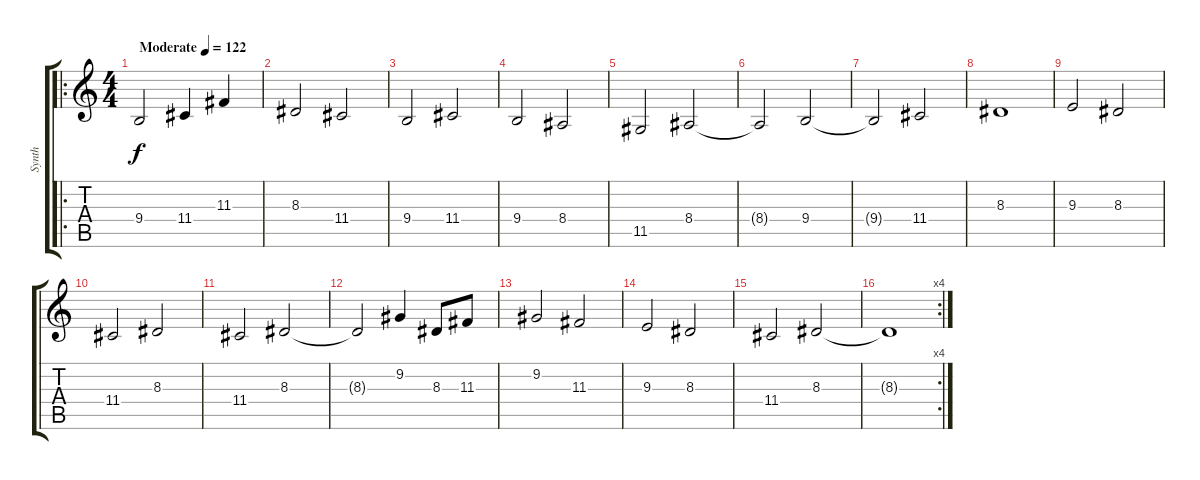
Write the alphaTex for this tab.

\track ("Synth" "Synth") {instrument stringensemble1}
\staff {score tabs}
\tuning (E4 B3 G3 D3 A2 E2) {hide}
\ro
\ts (4 4)
\tempo (122 "Moderate")
\clef g2
\ks c
9.4.2{dy f instrument stringensemble1} 11.4.4 11.3.4 |
8.3.2 11.4.2 |
9.4.2 11.4.2 |
9.4.2 8.4.2 |
11.5.2 8.4.2 |
8.4{t}.2 9.4.2 |
9.4{t}.2 11.4.2 |
8.3.1 |
9.3.2 8.3.2 |
11.4.2 8.3.2 |
11.4.2 8.3.2 |
8.3{t}.2 9.2.4 8.3.8 11.3.8 |
9.2.2 11.3.2 |
9.3.2 8.3.2 |
11.4.2 8.3.2 |
\rc 4
8.3{t}.1
